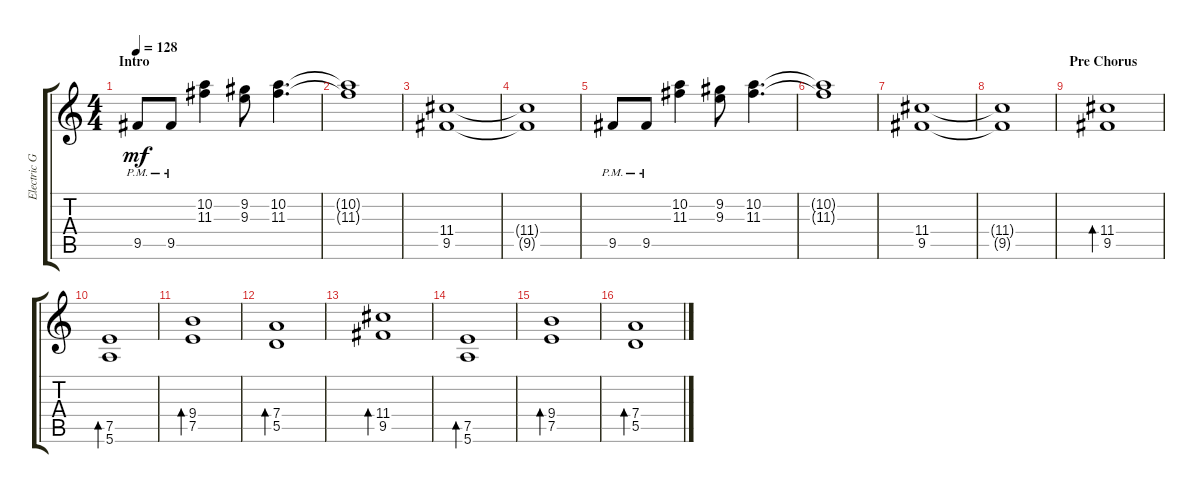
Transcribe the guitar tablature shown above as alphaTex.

\track ("Electric Guitar" "Electric G") {instrument overdrivenguitar}
\staff {score tabs}
\tuning (E4 B3 G3 D3 A2 E2) {hide}
\ts (4 4)
\section ("" "Intro")
\tempo 128
\clef g2
\ks c
9.5{pm}.8{dy mf instrument overdrivenguitar} 9.5{pm}.8 (10.2 11.3).4 (9.2 9.3).8 (10.2 11.3).4{d} |
(10.2{t} 11.3{t}).1 |
(11.4 9.5).1 |
(11.4{t} 9.5{t}).1 |
9.5{pm}.8 9.5{pm}.8 (10.2 11.3).4 (9.2 9.3).8 (10.2 11.3).4{d} |
(10.2{t} 11.3{t}).1 |
(11.4 9.5).1 |
(11.4{t} 9.5{t}).1 |
\section ("" "Pre Chorus")
(11.4 9.5).1{bd 30} |
(7.5 5.6).1{bd 30} |
(9.4 7.5).1{bd 30} |
(7.4 5.5).1{bd 30} |
(11.4 9.5).1{bd 30} |
(7.5 5.6).1{bd 30} |
(9.4 7.5).1{bd 30} |
(7.4 5.5).1{bd 30}
